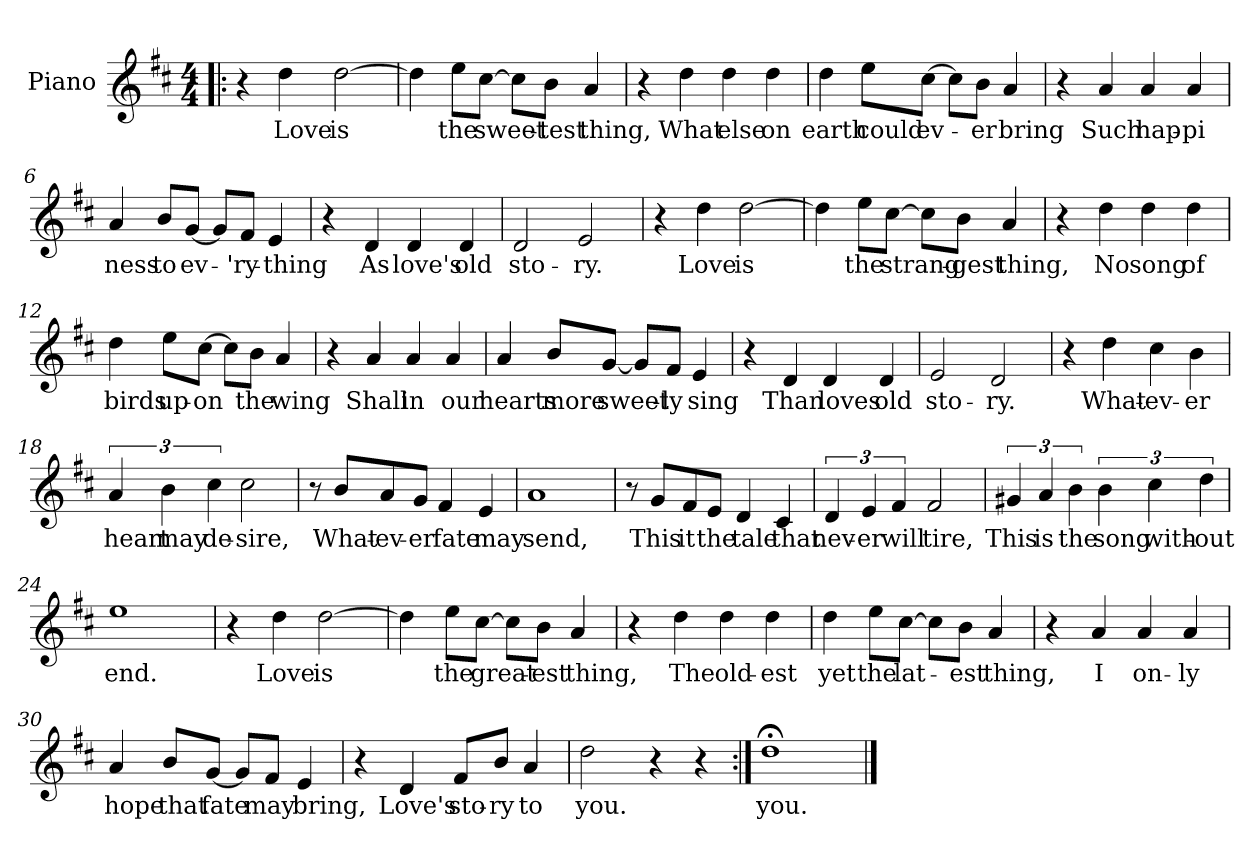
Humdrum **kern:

**kern	**text
*part1	*part1
*staff1	*staff1
*I"Piano	*
*I'Pno.	*
*clefG2	*
*k[f#c#]	*
*D:	*
*M4/4	*
=1!|:	=1!|:
4r	.
4dd\	Love
[2dd\	is
=2	=2
4dd\]	.
8ee\L	the
[8cc#\J	sweet-
8cc#\L]	.
8b\J	-test
4a/	thing,
=3	=3
4r	.
4dd\	What
4dd\	else
4dd\	on
=4	=4
4dd\	earth
8ee\L	could
[8cc#\J	ev-
8cc#\L]	.
8b\J	-er
4a/	bring
!!LO:LB:g=z
=5	=5
4r	.
4a/	Such
4a/	hap-
4a/	-pi
=6	=6
4a/	ness
8b/L	to
[8g/J	ev-
8g/L]	.
8f#/J	-'ry-
4e/	-thing
=7	=7
4r	.
4d/	As
4d/	love's
4d/	old
=8	=8
2d/	sto-
2e/	-ry.
=9	=9
4r	.
4dd\	Love
[2dd\	is
!!LO:LB:g=z
=10	=10
4dd\]	.
8ee\L	the
[8cc#\J	strang-
8cc#\L]	.
8b\J	-gest
4a/	thing,
=11	=11
4r	.
4dd\	No
4dd\	song
4dd\	of
=12	=12
4dd\	birds
8ee\L	up-
[8cc#\J	-on
8cc#\L]	.
8b\J	the
4a/	wing
=13	=13
4r	.
4a/	Shall
4a/	in
4a/	our
!!LO:LB:g=z
=14	=14
4a/	hearts
8b/L	more
[8g/J	sweet-
8g/L]	.
8f#/J	-ly
4e/	sing
=15	=15
4r	.
4d/	Than
4d/	loves
4d/	old
=16	=16
2e/	sto-
2d/	-ry.
=17	=17
4r	.
4dd\	What-
4cc#\	-ev-
4b\	-er
!!LO:LB:g=z
=18	=18
6a/	heart
6b\	may
6cc#\	de-
2cc#\	-sire,
=19	=19
8r	.
8b/L	What-
8a/	-ev-
8g/J	-er
4f#/	fate
4e/	may
=20	=20
1a	send,
=21	=21
8r	.
8g/L	This
8f#/	it
8e/J	the
4d/	tale
4c#/	that
!!LO:LB:g=z
=22	=22
6d/	nev-
6e/	-er
6f#/	will
2f#/	tire,
=23	=23
6g#X/	This
6a/	is
6b\	the
6b\	song
6cc#\	with-
6dd\	-out
=24	=24
1ee	end.
=25	=25
4r	.
4dd\	Love
[2dd\	is
!!LO:LB:g=z
=26	=26
4dd\]	.
8ee\L	the
[8cc#\J	great-
8cc#\L]	.
8b\J	-est
4a/	thing,
=27	=27
4r	.
4dd\	The
4dd\	old-
4dd\	-est
=28	=28
4dd\	yet
8ee\L	the
[8cc#\J	lat-
8cc#\L]	.
8b\J	-est
4a/	thing,
=29	=29
4r	.
4a/	I
4a/	on-
4a/	-ly
!!LO:LB:g=z
=30	=30
4a/	hope
8b/L	that
[8g/J	fate
8g/L]	.
8f#/J	may
4e/	bring,
=31	=31
4r	.
4d/	Love's
8f#/L	sto-
8b/J	-ry
4a/	to
=32	=32
2dd\	you.
4r	.
4r	.
=33:|!	=33:|!
1dd;<	you.
==	==
*-	*-
